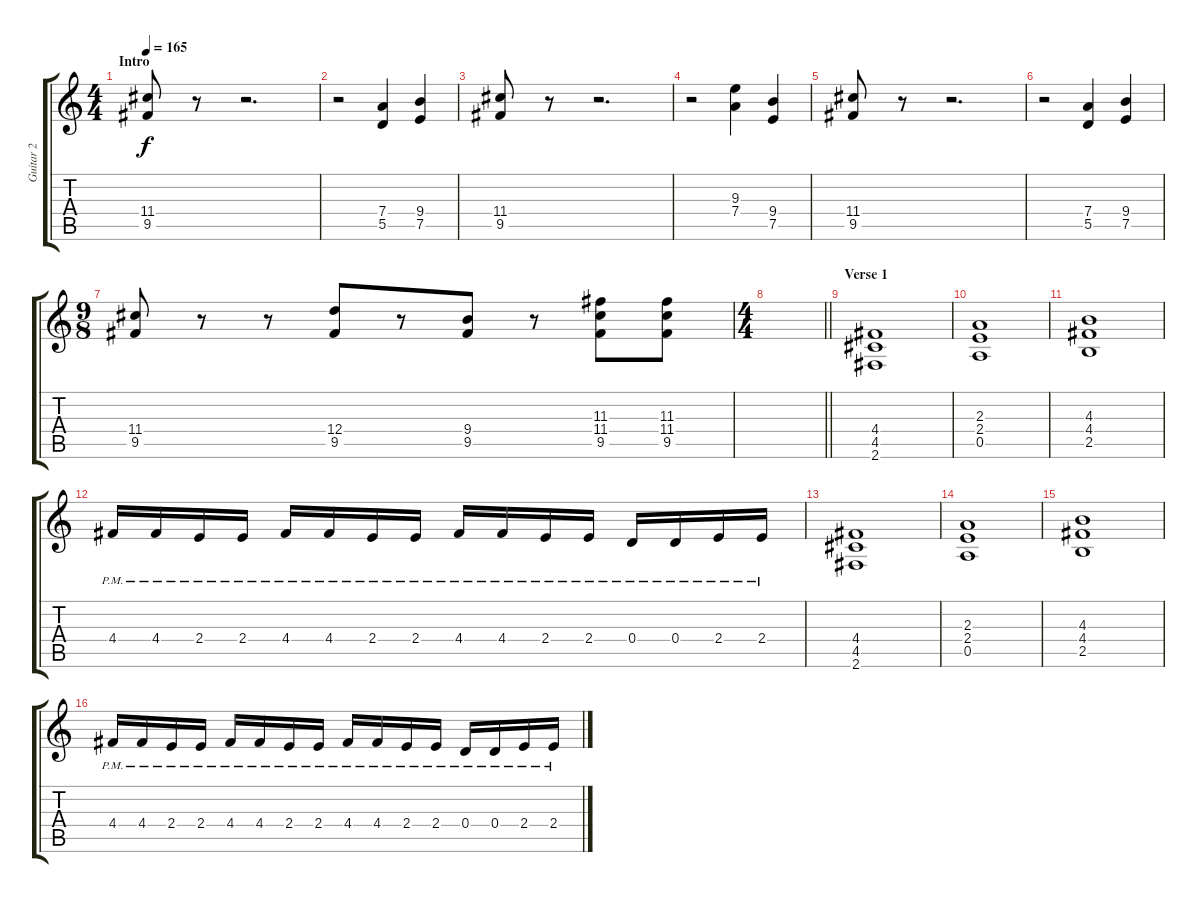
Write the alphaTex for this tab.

\track ("Guitar 2" "Guitar 2") {instrument distortionguitar}
\staff {score tabs}
\tuning (E4 B3 G3 D3 A2 E2) {hide}
\ts (4 4)
\section ("" "Intro ")
\tempo 165
\clef g2
\ks c
(11.4 9.5).8{dy f instrument distortionguitar} r.8 r.2{d} |
r.2 (7.4 5.5).4 (9.4 7.5).4 |
(11.4 9.5).8 r.8 r.2{d} |
r.2 (9.3 7.4).4 (9.4 7.5).4 |
(11.4 9.5).8 r.8 r.2{d} |
r.2 (7.4 5.5).4 (9.4 7.5).4 |
\ts (9 8)
(11.4 9.5).8 r.8 r.8 (12.4 9.5).8 r.8 (9.4 9.5).8 r.8 (11.3 11.4 9.5).8 (11.3 11.4 9.5).8 |
\ts (4 4)
\barLineRight lightlight
|
\section ("" "Verse 1")
(4.4 4.5 2.6).1 |
(2.3 2.4 0.5).1 |
(4.3 4.4 2.5).1 |
4.4{pm}.16 4.4{pm}.16 2.4{pm}.16 2.4{pm}.16 4.4{pm}.16 4.4{pm}.16 2.4{pm}.16 2.4{pm}.16 4.4{pm}.16 4.4{pm}.16 2.4{pm}.16 2.4{pm}.16 0.4{pm}.16 0.4{pm}.16 2.4{pm}.16 2.4{pm}.16 |
(4.4 4.5 2.6).1 |
(2.3 2.4 0.5).1 |
(4.3 4.4 2.5).1 |
4.4{pm}.16 4.4{pm}.16 2.4{pm}.16 2.4{pm}.16 4.4{pm}.16 4.4{pm}.16 2.4{pm}.16 2.4{pm}.16 4.4{pm}.16 4.4{pm}.16 2.4{pm}.16 2.4{pm}.16 0.4{pm}.16 0.4{pm}.16 2.4{pm}.16 2.4{pm}.16
